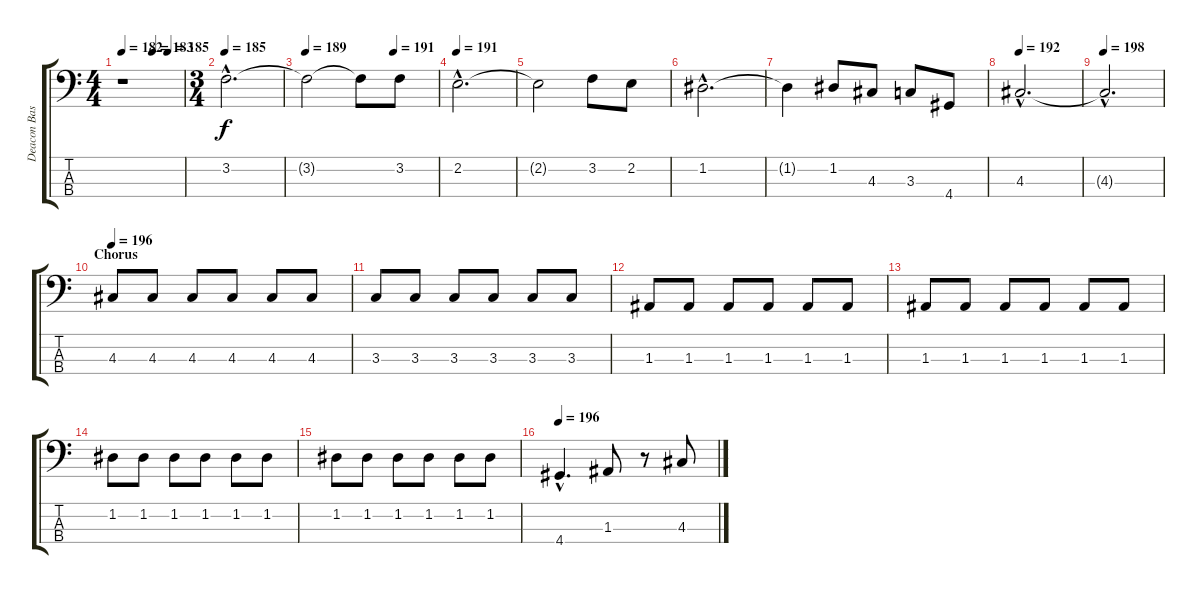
\track ("Deacon Bass 2" "Deacon Bas") {instrument electricbassfinger}
\staff {score tabs}
\tuning (G2 D2 A1 E1) {hide}
\ts (4 4)
\tempo 182
\tempo (183 0.5)
\tempo (185 0.75)
\clef f4
\ks c
r.1{dy f} |
\ts (3 4)
\tempo 185
3.2{hac}.2{d} |
\tempo 189
\tempo (191 0.6666666666666666)
3.2{t}.2 3.2{t}.8 3.2.8 |
\tempo 191
2.2{hac}.2{d} |
2.2{t}.2 3.2.8 2.2.8 |
1.2{hac}.2{d} |
1.2{t}.4 1.2.8 4.3.8 3.3.8 4.4.8 |
\tempo 192
4.3{hac}.2{d} |
\tempo 198
4.3{hac t}.2{d} |
\section ("" "Chorus")
\tempo 196
4.3.8 4.3.8 4.3.8 4.3.8 4.3.8 4.3.8 |
3.3.8 3.3.8 3.3.8 3.3.8 3.3.8 3.3.8 |
1.3.8 1.3.8 1.3.8 1.3.8 1.3.8 1.3.8 |
1.3.8 1.3.8 1.3.8 1.3.8 1.3.8 1.3.8 |
1.2.8 1.2.8 1.2.8 1.2.8 1.2.8 1.2.8 |
1.2.8 1.2.8 1.2.8 1.2.8 1.2.8 1.2.8 |
\tempo 196
4.4{hac}.4{d} 1.3.8 r.8 4.3.8
